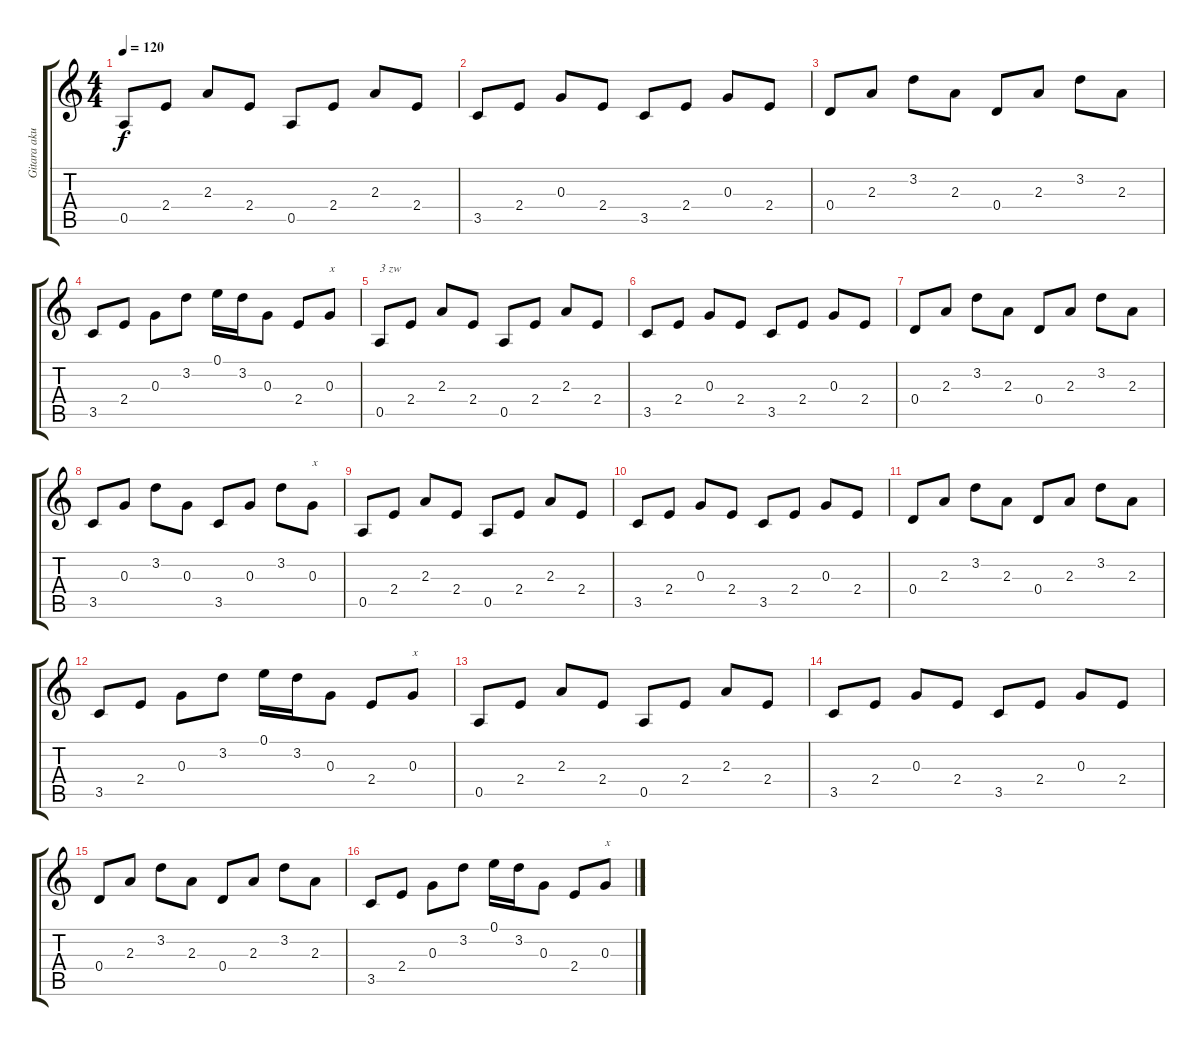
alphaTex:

\track ("Gitara akustyczna" "Gitara aku") {instrument acousticguitarsteel}
\staff {score tabs}
\tuning (E4 B3 G3 D3 A2 E2) {hide}
\ts (4 4)
\tempo 120
\clef g2
\ks c
0.5.8{dy f} 2.4.8 2.3.8 2.4.8 0.5.8 2.4.8 2.3.8 2.4.8 |
3.5.8 2.4.8 0.3.8 2.4.8 3.5.8 2.4.8 0.3.8 2.4.8 |
0.4.8 2.3.8 3.2.8 2.3.8 0.4.8 2.3.8 3.2.8 2.3.8 |
3.5.8 2.4.8 0.3.8 3.2.8 0.1.16 3.2.16 0.3.8 2.4.8 0.3.8{txt "x"} |
0.5.8{txt "3 zw"} 2.4.8 2.3.8 2.4.8 0.5.8 2.4.8 2.3.8 2.4.8 |
3.5.8 2.4.8 0.3.8 2.4.8 3.5.8 2.4.8 0.3.8 2.4.8 |
0.4.8 2.3.8 3.2.8 2.3.8 0.4.8 2.3.8 3.2.8 2.3.8 |
3.5.8 0.3.8 3.2.8 0.3.8 3.5.8 0.3.8 3.2.8 0.3.8{txt "x"} |
0.5.8 2.4.8 2.3.8 2.4.8 0.5.8 2.4.8 2.3.8 2.4.8 |
3.5.8 2.4.8 0.3.8 2.4.8 3.5.8 2.4.8 0.3.8 2.4.8 |
0.4.8 2.3.8 3.2.8 2.3.8 0.4.8 2.3.8 3.2.8 2.3.8 |
3.5.8 2.4.8 0.3.8 3.2.8 0.1.16 3.2.16 0.3.8 2.4.8 0.3.8{txt "x"} |
0.5.8 2.4.8 2.3.8 2.4.8 0.5.8 2.4.8 2.3.8 2.4.8 |
3.5.8 2.4.8 0.3.8 2.4.8 3.5.8 2.4.8 0.3.8 2.4.8 |
0.4.8 2.3.8 3.2.8 2.3.8 0.4.8 2.3.8 3.2.8 2.3.8 |
3.5.8 2.4.8 0.3.8 3.2.8 0.1.16 3.2.16 0.3.8 2.4.8 0.3.8{txt "x"}
